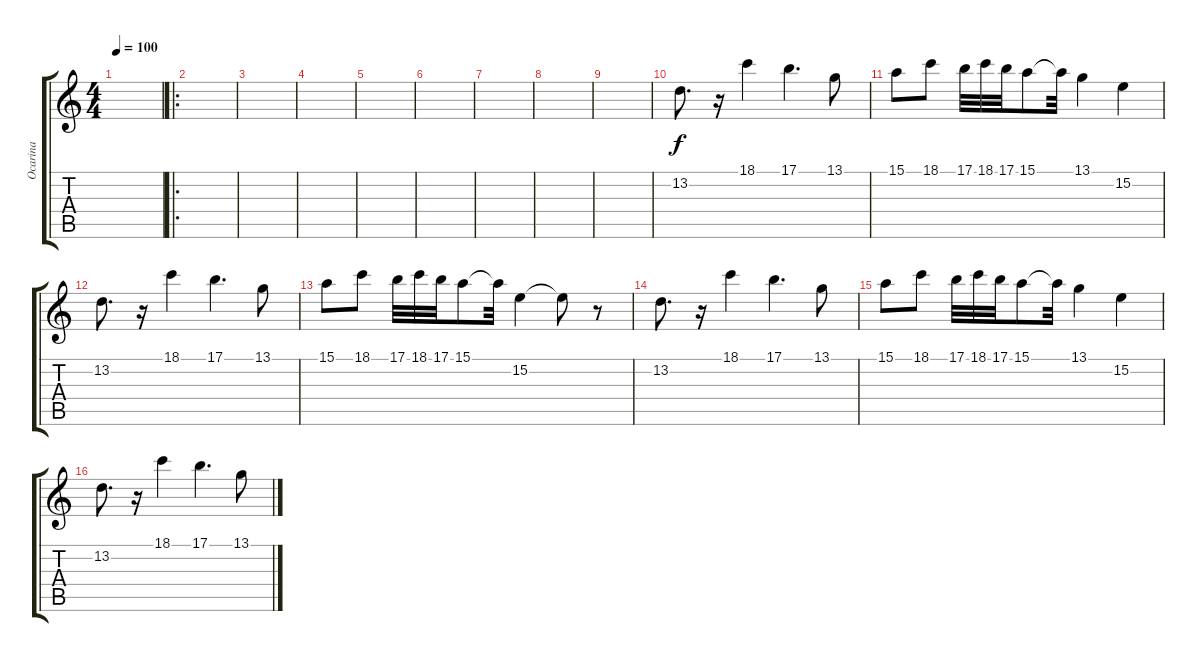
\track ("Ocarina" "Ocarina") {instrument ocarina}
\staff {score tabs}
\tuning (Gb4 Db4 A3 E3 B2 Gb2) {hide}
\ts (4 4)
\tempo 100
\clef g2
\ks c
|
\ro
|
|
|
|
|
|
|
|
13.2.8{d} r.16 18.1.4 17.1.4{d} 13.1.8 |
15.1.8 18.1.8 17.1.32 18.1.32 17.1.32 15.1.8 15.1{t}.32 13.1.4 15.2.4 |
13.2.8{d} r.16 18.1.4 17.1.4{d} 13.1.8 |
15.1.8 18.1.8 17.1.32 18.1.32 17.1.32 15.1.8 15.1{t}.32 15.2.4 15.2{t}.8 r.8 |
13.2.8{d} r.16 18.1.4 17.1.4{d} 13.1.8 |
15.1.8 18.1.8 17.1.32 18.1.32 17.1.32 15.1.8 15.1{t}.32 13.1.4 15.2.4 |
13.2.8{d} r.16 18.1.4 17.1.4{d} 13.1.8
